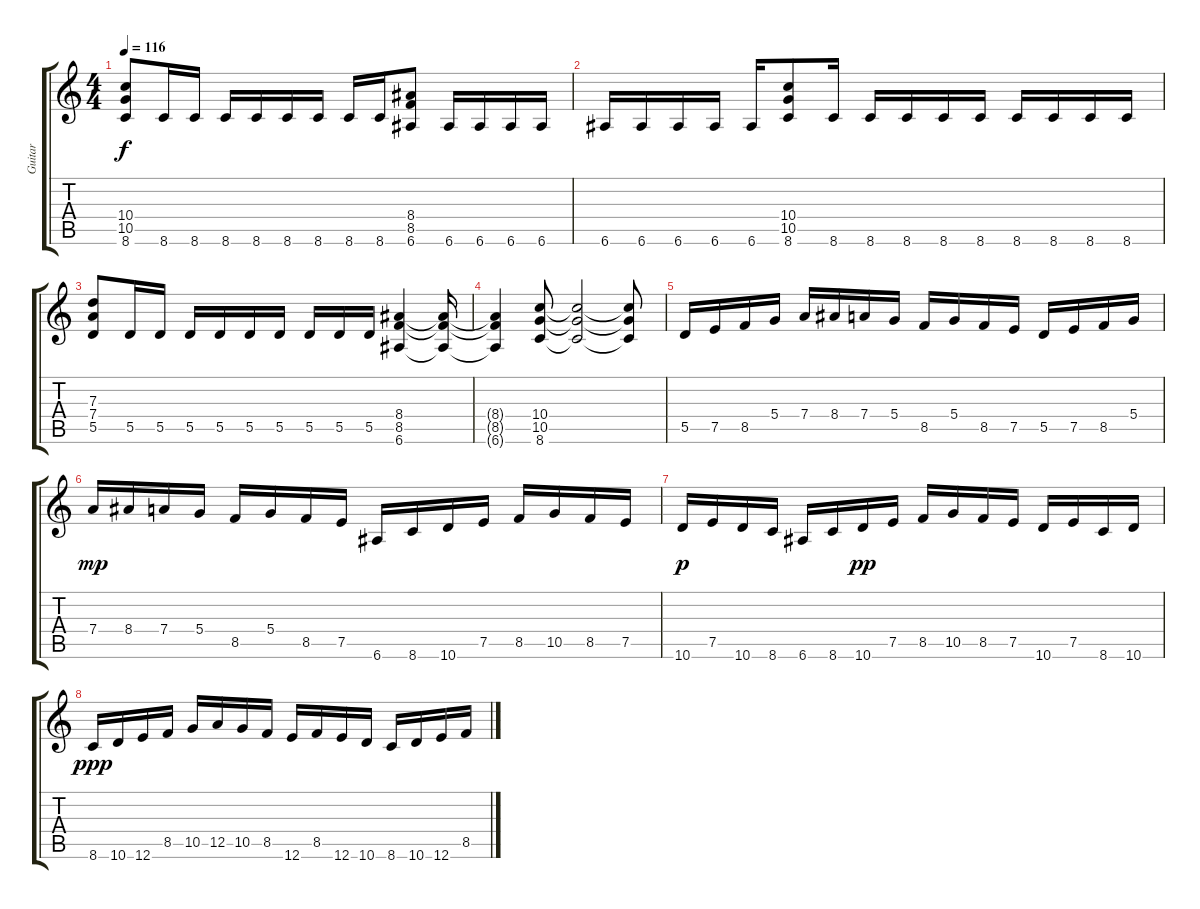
\track ("Guitar" "Guitar") {instrument overdrivenguitar}
\staff {score tabs}
\tuning (E4 B3 G3 D3 A2 E2) {hide}
\ts (4 4)
\tempo 116
\clef g2
\ks c
(10.4 10.5 8.6).8{dy f} 8.6.16 8.6.16 8.6.16 8.6.16 8.6.16 8.6.16 8.6.16 8.6.16 (8.4 8.5 6.6).8 6.6.16 6.6.16 6.6.16 6.6.16 |
6.6.16 6.6.16 6.6.16 6.6.16 6.6.16 (10.4 10.5 8.6).8 8.6.16 8.6.16 8.6.16 8.6.16 8.6.16 8.6.16 8.6.16 8.6.16 8.6.16 |
(7.3 7.4 5.5).8 5.5.16 5.5.16 5.5.16 5.5.16 5.5.16 5.5.16 5.5.16 5.5.16 5.5.16 (8.4 8.5 6.6).4 (8.4{t} 8.5{t} 6.6{t}).16 |
(8.4{t} 8.5{t} 6.6{t}).4 (10.4 10.5 8.6).8 (10.4{t} 10.5{t} 8.6{t}).2 (10.4{t} 10.5{t} 8.6{t}).8 |
5.5.16 7.5.16 8.5.16 5.4.16 7.4.16 8.4.16 7.4.16 5.4.16 8.5.16 5.4.16 8.5.16 7.5.16 5.5.16 7.5.16 8.5.16 5.4.16 |
7.4.16{dy mp} 8.4.16 7.4.16 5.4.16 8.5.16 5.4.16 8.5.16 7.5.16 6.6.16 8.6.16 10.6.16 7.5.16 8.5.16 10.5.16 8.5.16 7.5.16 |
10.6.16{dy p} 7.5.16 10.6.16 8.6.16 6.6.16 8.6.16 10.6.16{dy pp} 7.5.16 8.5.16 10.5.16 8.5.16 7.5.16 10.6.16 7.5.16 8.6.16 10.6.16 |
8.6.16{dy ppp} 10.6.16 12.6.16 8.5.16 10.5.16 12.5.16 10.5.16 8.5.16 12.6.16 8.5.16 12.6.16 10.6.16 8.6.16 10.6.16 12.6.16 8.5.16
